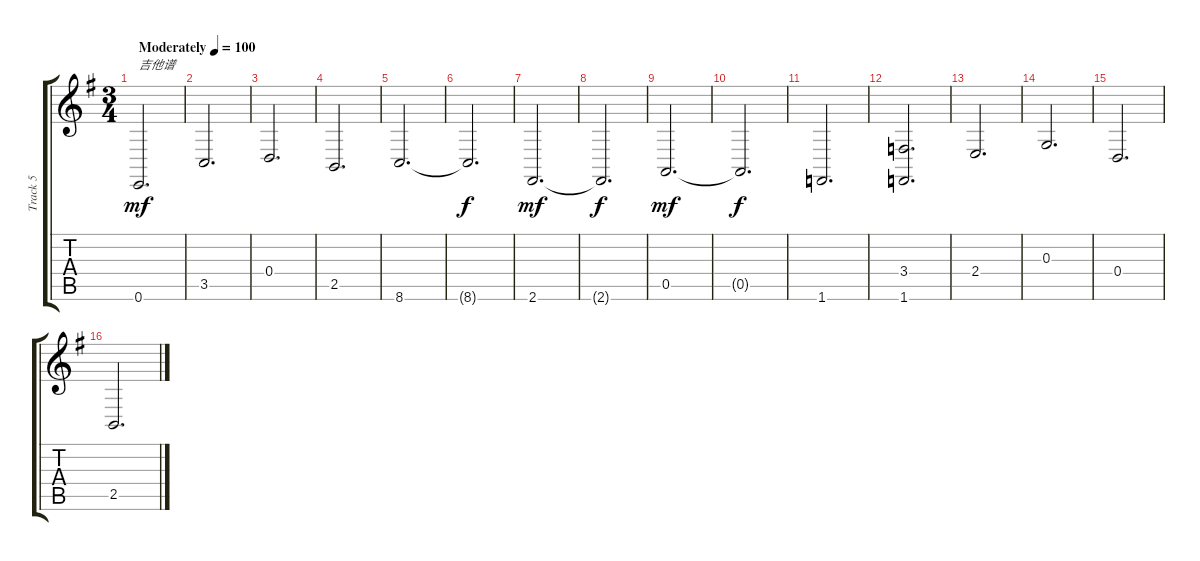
\track ("Track 5" "Track 5") {instrument synthvoice}
\staff {score tabs}
\tuning (E4 B3 G3 D3 A2 E2) {hide}
\ts (3 4)
\tempo (100 "Moderately")
\clef g2
\ks g
0.6.2{d txt "吉他谱" dy mf instrument synthvoice} |
3.5.2{d} |
0.4.2{d} |
2.5.2{d} |
8.6.2{d} |
8.6{t}.2{d dy f} |
2.6.2{d dy mf} |
2.6{t}.2{d dy f} |
0.5.2{d dy mf} |
0.5{t}.2{d dy f} |
1.6.2{d} |
(3.4 1.6).2{d} |
2.4.2{d} |
0.3.2{d} |
0.4.2{d} |
2.5.2{d}
